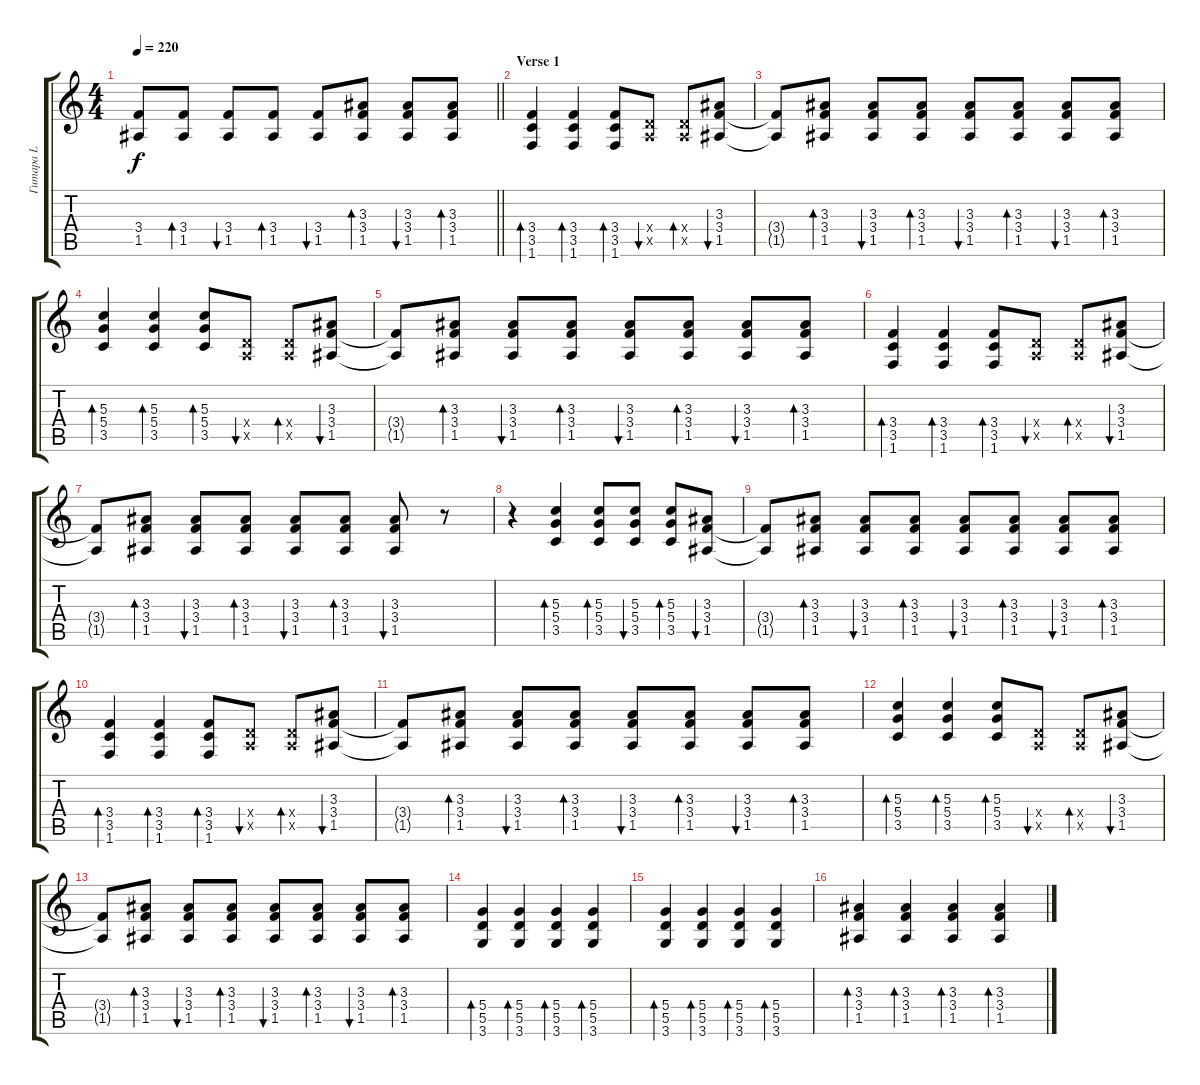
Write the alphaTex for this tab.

\track ("Гитара L" "Гитара L") {instrument overdrivenguitar}
\staff {score tabs}
\tuning (E4 B3 G3 D3 A2 E2) {hide}
\ts (4 4)
\tempo 220
\clef g2
\barLineRight lightlight
\ks c
(3.4{t} 1.5{t}).8{dy f} (3.4 1.5).8{bd 30} (3.4 1.5).8{bu 30} (3.4 1.5).8{bd 30} (3.4 1.5).8{bu 30} (3.3 3.4 1.5).8{bd 30} (3.3 3.4 1.5).8{bu 30} (3.3 3.4 1.5).8{bd 30} |
\section ("" "Verse 1")
(3.4 3.5 1.6).4{bd 30 volume 6 instrument overdrivenguitar} (3.4 3.5 1.6).4{bd 30} (3.4 3.5 1.6).8{bd 30} (0.4{x} 0.5{x}).8{bu 30} (0.4{x} 0.5{x}).8{bd 30} (3.3 3.4 1.5).8{bu 30} |
(3.4{t} 1.5{t}).8 (3.3 3.4 1.5).8{bd 30} (3.3 3.4 1.5).8{bu 30} (3.3 3.4 1.5).8{bd 30} (3.3 3.4 1.5).8{bu 30} (3.3 3.4 1.5).8{bd 30} (3.3 3.4 1.5).8{bu 30} (3.3 3.4 1.5).8{bd 30} |
(5.3 5.4 3.5).4{bd 30} (5.3 5.4 3.5).4{bd 30} (5.3 5.4 3.5).8{bd 30} (0.4{x} 0.5{x}).8{bu 30} (0.4{x} 0.5{x}).8{bd 30} (3.3 3.4 1.5).8{bu 30} |
(3.4{t} 1.5{t}).8 (3.3 3.4 1.5).8{bd 30} (3.3 3.4 1.5).8{bu 30} (3.3 3.4 1.5).8{bd 30} (3.3 3.4 1.5).8{bu 30} (3.3 3.4 1.5).8{bd 30} (3.3 3.4 1.5).8{bu 30} (3.3 3.4 1.5).8{bd 30} |
(3.4 3.5 1.6).4{bd 30} (3.4 3.5 1.6).4{bd 30} (3.4 3.5 1.6).8{bd 30} (0.4{x} 0.5{x}).8{bu 30} (0.4{x} 0.5{x}).8{bd 30} (3.3 3.4 1.5).8{bu 30} |
(3.4{t} 1.5{t}).8 (3.3 3.4 1.5).8{bd 30} (3.3 3.4 1.5).8{bu 30} (3.3 3.4 1.5).8{bd 30} (3.3 3.4 1.5).8{bu 30} (3.3 3.4 1.5).8{bd 30} (3.3 3.4 1.5).8{bu 30} r.8 |
r.4 (5.3 5.4 3.5).4{bd 30} (5.3 5.4 3.5).8{bd 30} (5.3 5.4 3.5).8{bu 30} (5.3 5.4 3.5).8{bd 30} (3.3 3.4 1.5).8{bu 30} |
(3.4{t} 1.5{t}).8 (3.3 3.4 1.5).8{bd 30} (3.3 3.4 1.5).8{bu 30} (3.3 3.4 1.5).8{bd 30} (3.3 3.4 1.5).8{bu 30} (3.3 3.4 1.5).8{bd 30} (3.3 3.4 1.5).8{bu 30} (3.3 3.4 1.5).8{bd 30} |
(3.4 3.5 1.6).4{bd 30} (3.4 3.5 1.6).4{bd 30} (3.4 3.5 1.6).8{bd 30} (0.4{x} 0.5{x}).8{bu 30} (0.4{x} 0.5{x}).8{bd 30} (3.3 3.4 1.5).8{bu 30} |
(3.4{t} 1.5{t}).8 (3.3 3.4 1.5).8{bd 30} (3.3 3.4 1.5).8{bu 30} (3.3 3.4 1.5).8{bd 30} (3.3 3.4 1.5).8{bu 30} (3.3 3.4 1.5).8{bd 30} (3.3 3.4 1.5).8{bu 30} (3.3 3.4 1.5).8{bd 30} |
(5.3 5.4 3.5).4{bd 30} (5.3 5.4 3.5).4{bd 30} (5.3 5.4 3.5).8{bd 30} (0.4{x} 0.5{x}).8{bu 30} (0.4{x} 0.5{x}).8{bd 30} (3.3 3.4 1.5).8{bu 30} |
(3.4{t} 1.5{t}).8 (3.3 3.4 1.5).8{bd 30} (3.3 3.4 1.5).8{bu 30} (3.3 3.4 1.5).8{bd 30} (3.3 3.4 1.5).8{bu 30} (3.3 3.4 1.5).8{bd 30} (3.3 3.4 1.5).8{bu 30} (3.3 3.4 1.5).8{bd 30} |
(5.4 5.5 3.6).4{bd 30} (5.4 5.5 3.6).4{bd 30} (5.4 5.5 3.6).4{bd 30} (5.4 5.5 3.6).4{bd 30} |
(5.4 5.5 3.6).4{bd 30} (5.4 5.5 3.6).4{bd 30} (5.4 5.5 3.6).4{bd 30} (5.4 5.5 3.6).4{bd 30} |
(3.3 3.4 1.5).4{bd 30} (3.3 3.4 1.5).4{bd 30} (3.3 3.4 1.5).4{bd 30} (3.3 3.4 1.5).4{bd 30}
